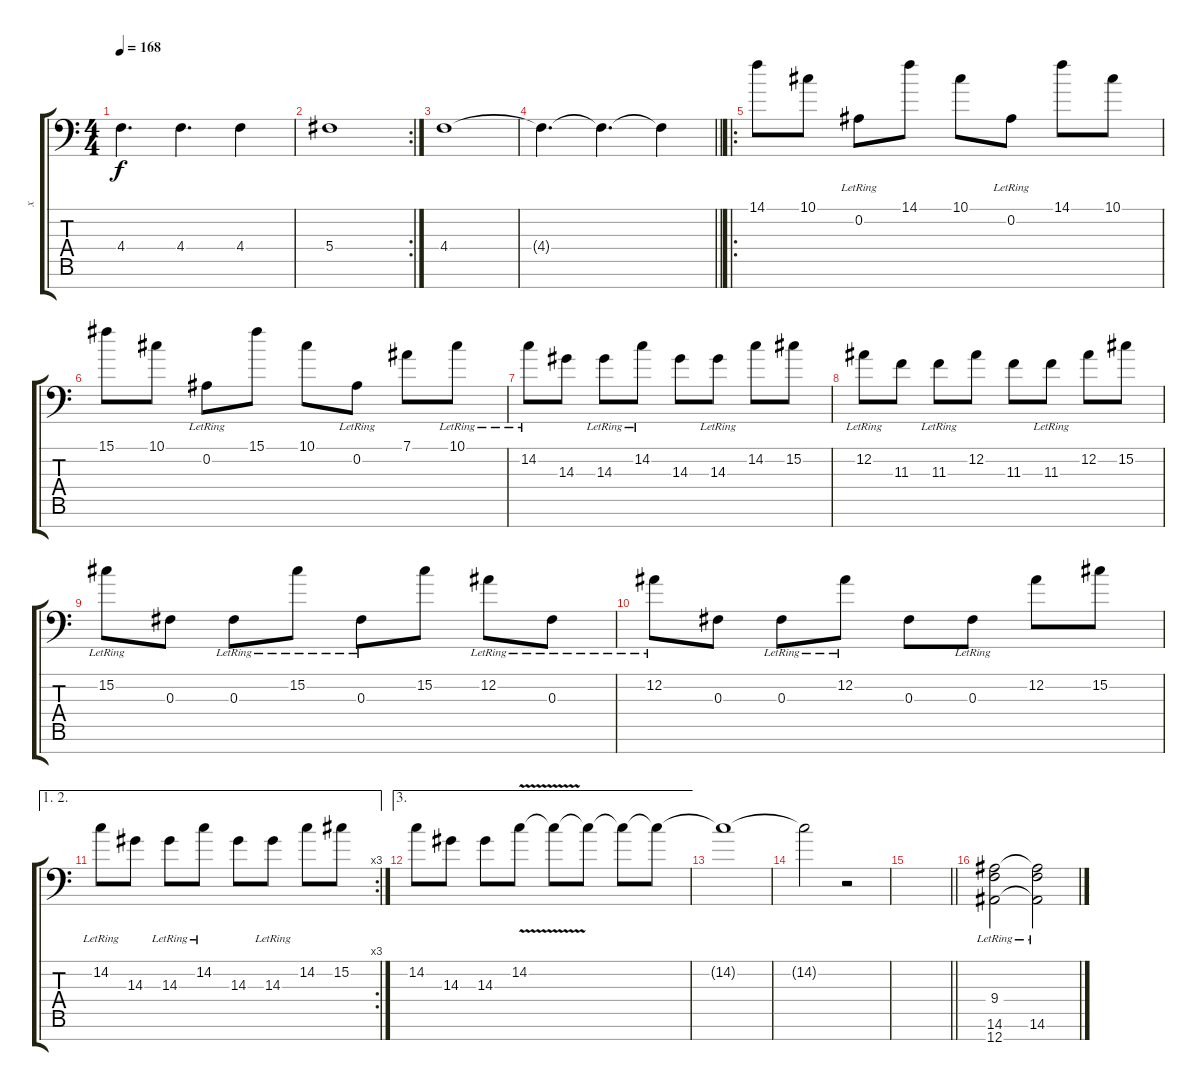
\track ("х" "х") {instrument brightacousticpiano}
\staff {score tabs}
\tuning (Eb4 Bb3 Gb3 Db3 Ab2 Eb2 Bb1) {hide}
\ts (4 4)
\tempo 168
\clef f4
\ks c
4.4.4{d dy f} 4.4.4{d} 4.4.4 |
\rc 2
5.4.1 |
4.4.1 |
\barLineRight lightlight
4.4{t}.4{d} 4.4{t}.4{d} 4.4{t}.4 |
\ro
\section ("" "")
14.1.8 10.1.8 0.2{lr}.8 14.1.8 10.1.8 0.2{lr}.8 14.1.8 10.1.8 |
15.1.8 10.1.8 0.2{lr}.8 15.1.8 10.1.8 0.2{lr}.8 7.1.8 10.1{lr}.8 |
14.2{lr}.8 14.3.8 14.3{lr}.8 14.2{lr}.8 14.3.8 14.3{lr}.8 14.2.8 15.2.8 |
12.2{lr}.8 11.3.8 11.3{lr}.8 12.2.8 11.3.8 11.3{lr}.8 12.2.8 15.2.8 |
15.2{lr}.8 0.3.8 0.3{lr}.8 15.2{lr}.8 0.3{lr}.8 15.2.8 12.2{lr}.8 0.3{lr}.8 |
12.2{lr}.8 0.3.8 0.3{lr}.8 12.2{lr}.8 0.3.8 0.3{lr}.8 12.2.8 15.2.8 |
\ae (1 2)
\rc 3
14.2{lr}.8 14.3.8 14.3{lr}.8 14.2{lr}.8 14.3.8 14.3{lr}.8 14.2.8 15.2.8 |
\ae 3
14.2.8 14.3.8 14.3.8 14.2{v}.8 14.2{t}.8 14.2{t}.8 14.2{t}.8 14.2{t}.8 |
14.2{t}.1 |
14.2{t}.2 r.2 |
\barLineRight lightlight
|
\section ("" "")
(9.4{lr} 14.6{lr} 12.7{lr}).2 (9.4{t} 14.6{lr} 12.7{t}).2
